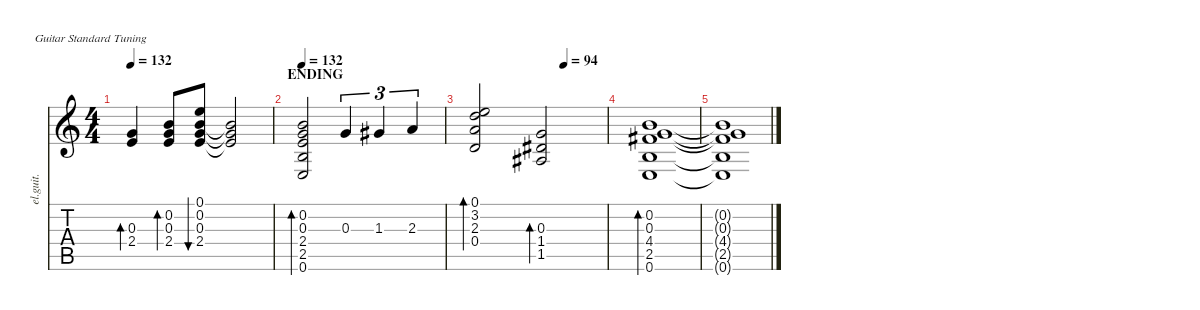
\defaultSystemsLayout 4
\hideDynamics
\bracketExtendMode nobrackets
\otherSystemsTrackNameOrientation horizontal
\track ("Gtr.3" "el.guit.") {instrument electricguitarclean}
\staff {score tabs}
\tuning (E4 B3 G3 D3 A2 E2)
\ts (4 4)
\tempo 132
\clef g2
\ks c
(0.3 2.4).4{bd 120 dy mp beam Up} (0.2 0.3 2.4).8{bd 30 beam Up} (0.1 0.2 0.3 2.4).8{bu 30 dy ff beam Up} (0.2{t} 0.3{t} 2.4{t}).2{dy f beam Up} |
\section ("" "ENDING")
\tempo 132
(0.2 0.3 2.4 2.5 0.6).2{bd 60 beam Up} 0.3.4{tu (3 2) dy mf beam Up} 1.3{acc #}.4{tu (3 2) dy f beam Up} 2.3.4{tu (3 2) dy fff beam Up} |
\tempo (94 0.666667)
(0.1 3.2 2.3 0.4).2{bd 120 dy f beam Up} (0.3 1.4{acc #} 1.5{acc #}).2{bd 60 dy ff beam Up} |
(0.2 0.3 4.4{acc #} 2.5 0.6).1{bd 120 dy mf beam Up} |
(0.2{t} 0.3{t} 4.4{t acc #} 2.5{t} 0.6{t}).1{dy f beam Up}
